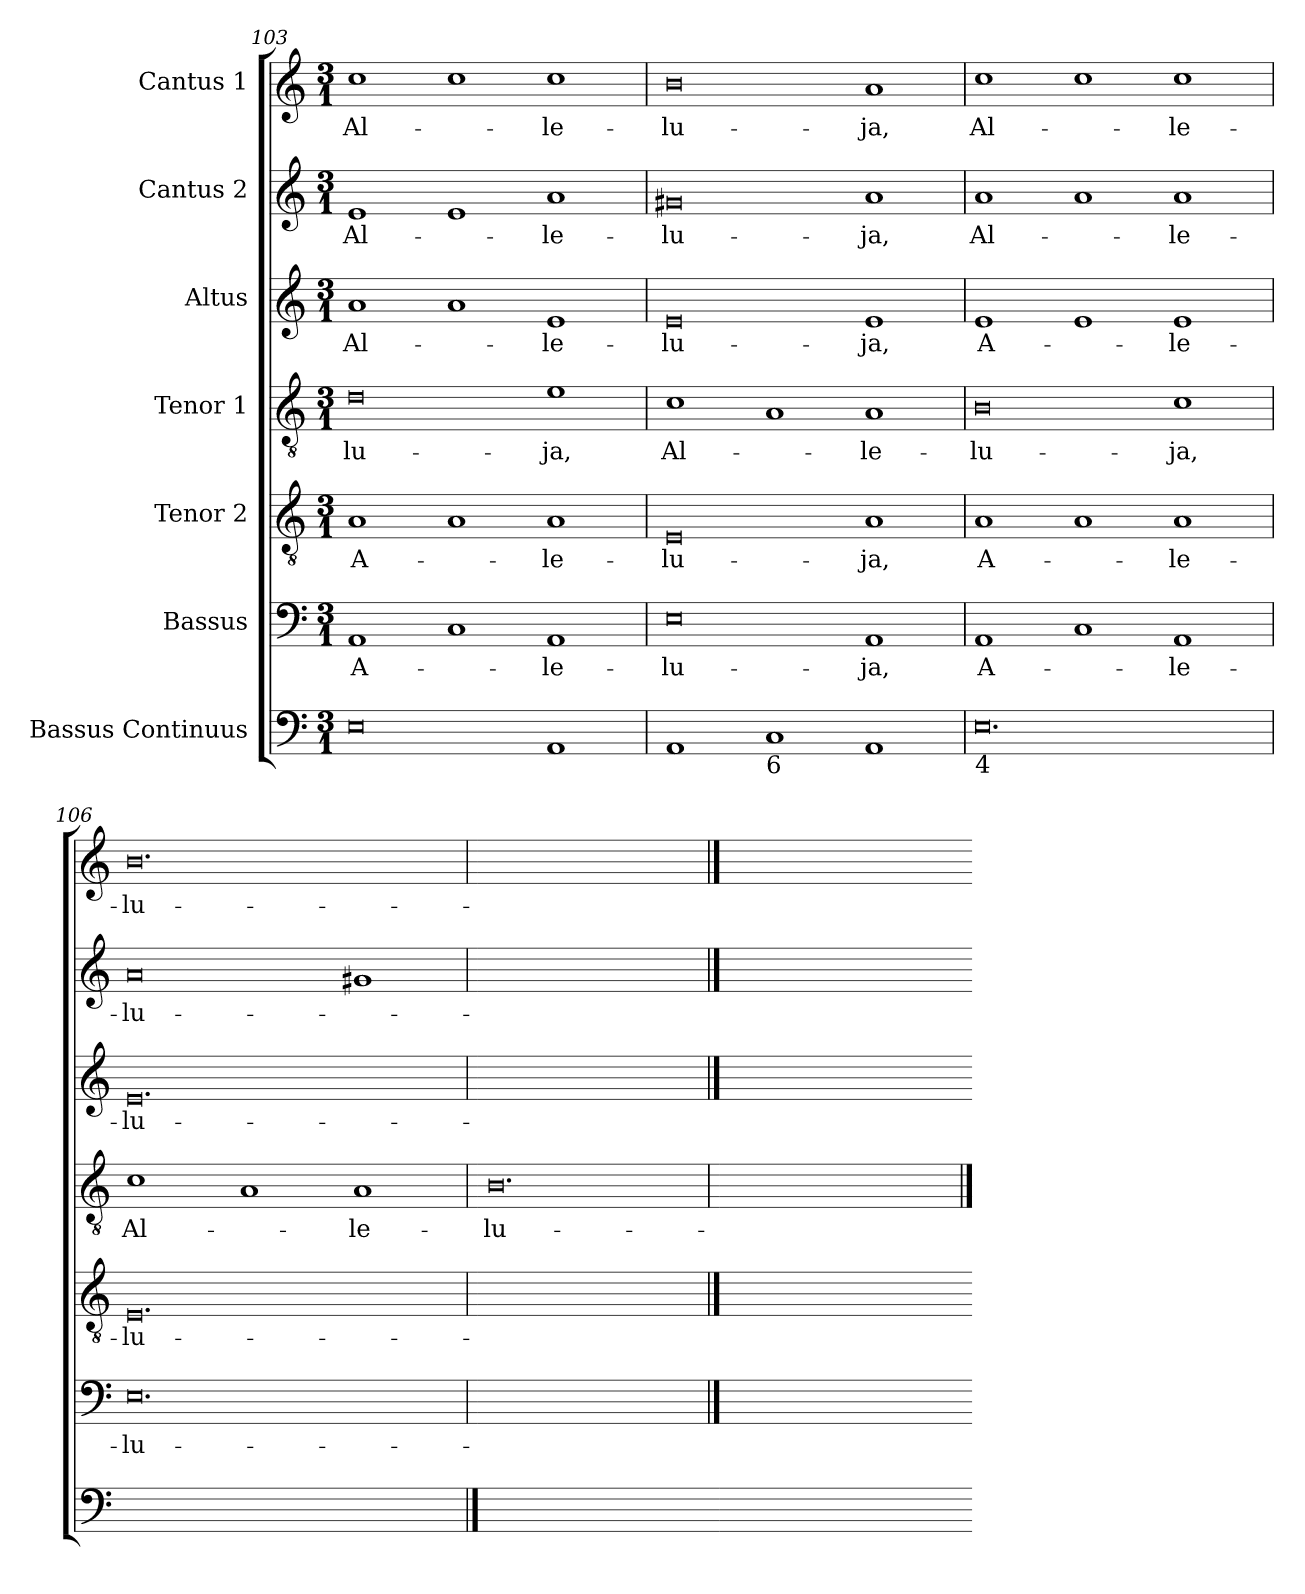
**kern	**kern	**text	**kern	**text	**kern	**text	**kern	**text	**kern	**text	**kern	**text
*part7	*part6	*part6	*part5	*part5	*part4	*part4	*part3	*part3	*part2	*part2	*part1	*part1
*staff7	*staff6	*staff6	*staff5	*staff5	*staff4	*staff4	*staff3	*staff3	*staff2	*staff2	*staff1	*staff1
*I"Bassus Continuus	*I"Bassus	*	*I"Tenor 2	*	*I"Tenor 1	*	*I"Altus	*	*I"Cantus 2	*	*I"Cantus 1	*
*clefF4	*clefF4	*	*clefGv2	*	*clefGv2	*	*clefG2	*	*clefG2	*	*clefG2	*
*k[]	*k[]	*	*k[]	*	*k[]	*	*k[]	*	*k[]	*	*k[]	*
*C:	*C:	*	*C:	*	*C:	*	*C:	*	*C:	*	*C:	*
*M3/1	*M3/1	*	*M3/1	*	*M3/1	*	*M3/1	*	*M3/1	*	*M3/1	*
=103	=103	=103	=103	=103	=103	=103	=103	=103	=103	=103	=103	=103
!	!	!LO:LY:b	!	!LO:LY:b	!	!LO:LY:b	!	!LO:LY:b	!	!LO:LY:b	!	!LO:LY:b
0E	1AA	A-	1A	A-	0d	-lu-	1a	Al-	1e	Al-	1cc	Al-
.	1C	.	1A	.	.	.	1a	.	1e	.	1cc	.
!	!	!LO:LY:b	!	!LO:LY:b	!	!LO:LY:b	!	!LO:LY:b	!	!LO:LY:b	!	!LO:LY:b
1AA	1AA	-le-	1A	-le-	1e	-ja,	1e	-le-	1a	-le-	1cc	-le-
=104	=104	=104	=104	=104	=104	=104	=104	=104	=104	=104	=104	=104
!	!	!LO:LY:b	!	!LO:LY:b	!	!LO:LY:b	!	!LO:LY:b	!	!LO:LY:b	!	!LO:LY:b
1AA	0E	-lu-	0E	-lu-	1c	Al-	0e	-lu-	0g#X	-lu-	0b	-lu-
!LO:TX:b:t=6	!	!	!	!	!	!	!	!	!	!	!	!
1C	.	.	.	.	1A	.	.	.	.	.	.	.
!	!	!LO:LY:b	!	!LO:LY:b	!	!LO:LY:b	!	!LO:LY:b	!	!LO:LY:b	!	!LO:LY:b
1AA	1AA	-ja,	1A	-ja,	1A	-le-	1e	-ja,	1a	-ja,	1a	-ja,
=105	=105	=105	=105	=105	=105	=105	=105	=105	=105	=105	=105	=105
!LO:TX:b:t=4	!	!	!	!	!	!	!	!	!	!	!	!
!	!	!LO:LY:b	!	!LO:LY:b	!	!LO:LY:b	!	!LO:LY:b	!	!LO:LY:b	!	!LO:LY:b
0.E	1AA	A-	1A	A-	0B	-lu-	1e	A-	1a	Al-	1cc	Al-
.	1C	.	1A	.	.	.	1e	.	1a	.	1cc	.
!	!	!LO:LY:b	!	!LO:LY:b	!	!LO:LY:b	!	!LO:LY:b	!	!LO:LY:b	!	!LO:LY:b
.	1AA	-le-	1A	-le-	1c	-ja,	1e	-le-	1a	-le-	1cc	-le-
=106	=106	=106	=106	=106	=106	=106	=106	=106	=106	=106	=106	=106
!	!	!LO:LY:b	!	!LO:LY:b	!	!LO:LY:b	!	!LO:LY:b	!	!LO:LY:b	!	!LO:LY:b
0.AAyy	0.E	-lu-	0.E	-lu-	1c	Al-	0.e	-lu-	0a	-lu-	0.b	-lu-
.	.	.	.	.	1A	.	.	.	.	.	.	.
!	!	!	!	!	!	!LO:LY:b	!	!	!	!	!	!
.	.	.	.	.	1A	-le-	.	.	1g#X	.	.	.
==107	=107	=107	=107	=107	=107	=107	=107	=107	=107	=107	=107	=107
!	!	!LO:LY:b	!	!LO:LY:b	!	!LO:LY:b	!	!LO:LY:b	!	!LO:LY:b	!	!LO:LY:b
0.ryy	0.AAyy	-ja.	0.Ayy	-ja,	0.B	-lu-	0.eyy	-ja.	0.ayy	-ja.	0.ayy	-ja.
=	==	==	==	==	=	==	==	==	==	==	==	==
!	!	!	!	!	!	!LO:LY:b	!	!	!	!	!	!
0.ryy	0.ryy	.	0.ryy	.	0.c#Xyy	-ja.	0.ryy	.	0.ryy	.	0.ryy	.
=	=	=	=	=	==	=	=	=	=	=	=	=
*-	*-	*-	*-	*-	*-	*-	*-	*-	*-	*-	*-	*-
